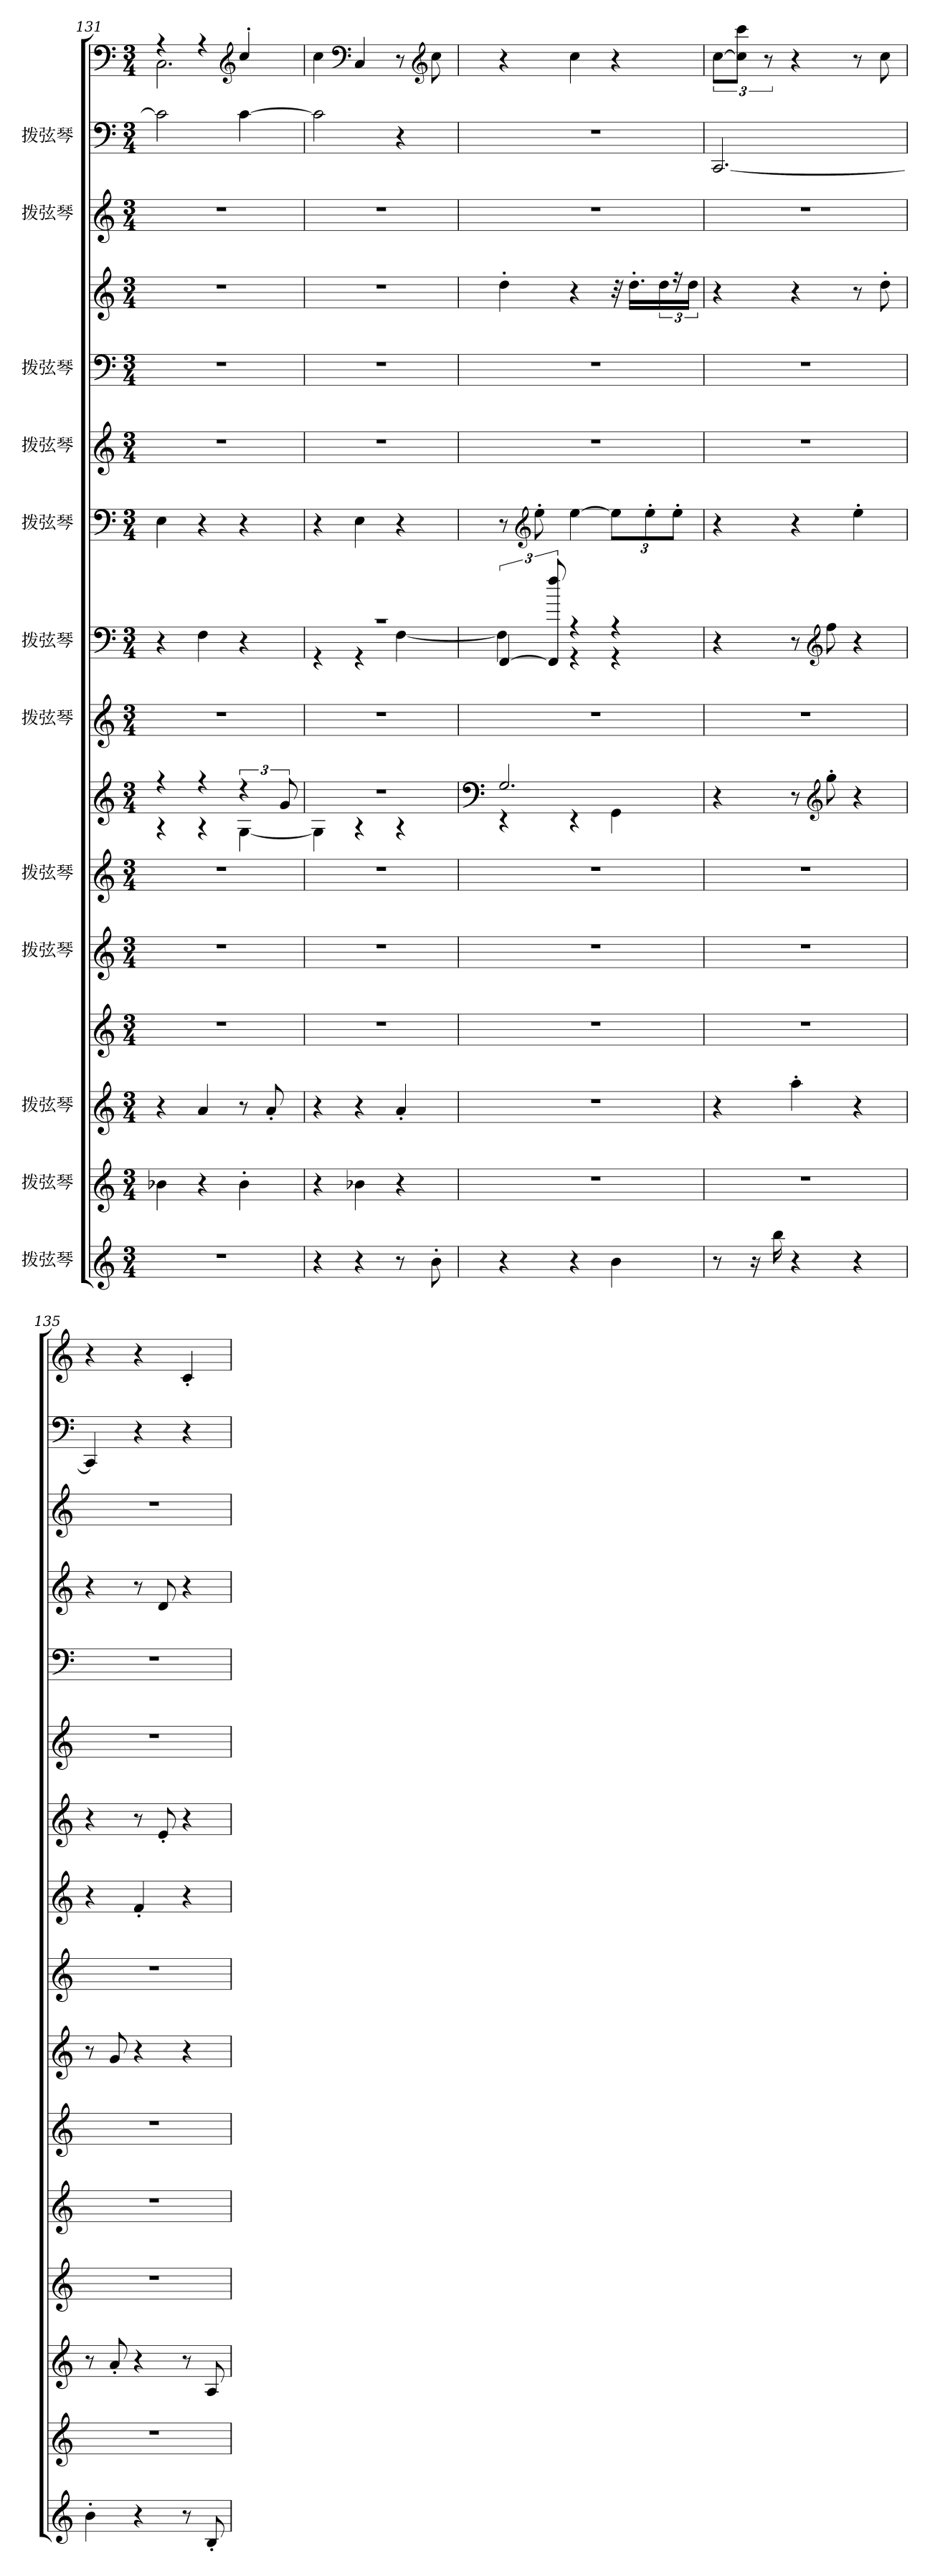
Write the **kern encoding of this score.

**kern	**kern	**kern	**kern	**kern	**kern	**kern	**kern	**kern	**kern	**kern	**kern	**kern	**kern	**kern	**kern
*part12	*part11	*part10	*part10	*part9	*part8	*part8	*part7	*part6	*part5	*part4	*part3	*part3	*part2	*part1	*part1
*staff16	*staff15	*staff14	*staff13	*staff12	*staff11	*staff10	*staff9	*staff8	*staff7	*staff6	*staff5	*staff4	*staff3	*staff2	*staff1
*I"拨弦琴	*I"拨弦琴	*I"拨弦琴	*	*I"拨弦琴	*I"拨弦琴	*	*I"拨弦琴	*I"拨弦琴	*I"拨弦琴	*I"拨弦琴	*I"拨弦琴	*	*I"拨弦琴	*I"拨弦琴	*
!!LO:PB:g=z
*clefG2	*clefG2	*clefG2	*clefG2	*clefG2	*clefG2	*clefG2	*clefG2	*clefF4	*clefF4	*clefG2	*clefF4	*clefG2	*clefG2	*clefF4	*clefF4
*k[]	*k[]	*k[]	*k[]	*k[]	*k[]	*k[]	*k[]	*k[]	*k[]	*k[]	*k[]	*k[]	*k[]	*k[]	*k[]
*M3/4	*M3/4	*M3/4	*M3/4	*M3/4	*M3/4	*M3/4	*M3/4	*M3/4	*M3/4	*M3/4	*M3/4	*M3/4	*M3/4	*M3/4	*M3/4
=131	=131	=131	=131	=131	=131	=131	=131	=131	=131	=131	=131	=131	=131	=131	=131
*	*	*	*	*	*	*^	*	*	*	*	*	*	*	*	*^
2.r	4b-X\	4r	2.r	2.r	2.r	4r	4r	2.r	4r	4E\	2.r	2.r	2.r	2.r	2c\]	4r	2.C\
.	4r	4a/	.	.	.	4r	4r	.	4F\	4r	.	.	.	.	.	4r	.
*	*	*	*	*	*	*	*	*	*	*	*	*	*	*	*	*clefG2	*
.	4b-'\	8r	.	.	.	6r	[4G\	.	4r	4r	.	.	.	.	[4c\	4cc'/	.
.	.	8a'/	.	.	.	.	.	.	.	.	.	.	.	.	.	.	.
.	.	.	.	.	.	12g/	.	.	.	.	.	.	.	.	.	.	.
*	*	*	*	*	*	*	*	*	*	*	*	*	*	*	*	*v	*v
=132	=132	=132	=132	=132	=132	=132	=132	=132	=132	=132	=132	=132	=132	=132	=132	=132
*	*	*	*	*	*	*	*	*	*^	*	*	*	*	*	*	*
4r	4r	4r	2.r	2.r	2.r	2.r	4G\]	2.r	2.r	4r	4r	2.r	2.r	2.r	2.r	2c\]	4cc\
*	*	*	*	*	*	*	*	*	*	*	*	*	*	*	*	*	*clefF4
4r	4b-X\	4r	.	.	.	.	4r	.	.	4r	4E\	.	.	.	.	.	4C/
8r	4r	4a'/	.	.	.	.	4r	.	.	[4F\	4r	.	.	.	.	4r	8r
*	*	*	*	*	*	*	*	*	*	*	*	*	*	*	*	*	*clefG2
8b'\	.	.	.	.	.	.	.	.	.	.	.	.	.	.	.	.	8cc\
=133	=133	=133	=133	=133	=133	=133	=133	=133	=133	=133	=133	=133	=133	=133	=133	=133	=133
*	*	*	*	*	*	*clefF4	*	*	*	*	*	*	*	*	*	*	*
4r	2.r	2.r	2.r	2.r	2.r	2.G/	4r	2.r	[6FF/	4F\]	8r	2.r	2.r	4dd'\	2.r	2.r	4r
*	*	*	*	*	*	*	*	*	*	*	*clefG2	*	*	*	*	*	*
.	.	.	.	.	.	.	.	.	.	.	8ee'\	.	.	.	.	.	.
.	.	.	.	.	.	.	.	.	12FF/] 12ff/	.	.	.	.	.	.	.	.
4r	.	.	.	.	.	.	4r	.	4r	4r	[4ee\	.	.	4r	.	.	4cc\
*	*	*	*	*	*	*	*	*	*	*	*Xbrackettup	*	*	*	*	*	*
4b\	.	.	.	.	.	.	4GG\	.	4r	4r	12ee\L]	.	.	32r	.	.	4r
.	.	.	.	.	.	.	.	.	.	.	.	.	.	16.dd'\LL	.	.	.
.	.	.	.	.	.	.	.	.	.	.	12ee'\	.	.	.	.	.	.
.	.	.	.	.	.	.	.	.	.	.	.	.	.	24dd\JJ	.	.	.
.	.	.	.	.	.	.	.	.	.	.	12ee'\J	.	.	24r	.	.	.
.	.	.	.	.	.	.	.	.	.	.	.	.	.	24dd\	.	.	.
*	*	*	*	*	*	*v	*v	*	*v	*v	*	*	*	*	*	*	*
=134	=134	=134	=134	=134	=134	=134	=134	=134	=134	=134	=134	=134	=134	=134	=134
8r	2.r	4r	2.r	2.r	2.r	4r	2.r	4r	4r	2.r	2.r	4r	2.r	[2.CC/	[12cc\L
.	.	.	.	.	.	.	.	.	.	.	.	.	.	.	12cc\] 12ccc\J
16r	.	.	.	.	.	.	.	.	.	.	.	.	.	.	.
.	.	.	.	.	.	.	.	.	.	.	.	.	.	.	12r
16bb\	.	.	.	.	.	.	.	.	.	.	.	.	.	.	.
4r	.	4aa'\	.	.	.	8r	.	8r	4r	.	.	4r	.	.	4r
*	*	*	*	*	*	*clefG2	*	*clefG2	*	*	*	*	*	*	*
.	.	.	.	.	.	8gg'\	.	8ff\	.	.	.	.	.	.	.
4r	.	4r	.	.	.	4r	.	4r	4ee'\	.	.	8r	.	.	8r
.	.	.	.	.	.	.	.	.	.	.	.	8dd'\	.	.	8cc\
!!LO:PB:g=z
=135	=135	=135	=135	=135	=135	=135	=135	=135	=135	=135	=135	=135	=135	=135	=135
4b'\	2.r	8r	2.r	2.r	2.r	8r	2.r	4r	4r	2.r	2.r	4r	2.r	4CC/]	4r
.	.	8a'/	.	.	.	8g/	.	.	.	.	.	.	.	.	.
4r	.	4r	.	.	.	4r	.	4f'/	8r	.	.	8r	.	4r	4r
.	.	.	.	.	.	.	.	.	8e'/	.	.	8d/	.	.	.
8r	.	8r	.	.	.	4r	.	4r	4r	.	.	4r	.	4r	4c'/
8B'/	.	8A/	.	.	.	.	.	.	.	.	.	.	.	.	.
=	=	=	=	=	=	=	=	=	=	=	=	=	=	=	=
*-	*-	*-	*-	*-	*-	*-	*-	*-	*-	*-	*-	*-	*-	*-	*-
